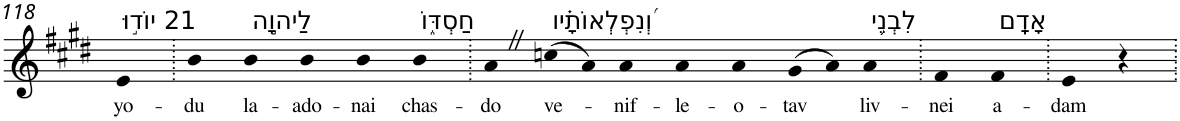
**kern	**text
*part1	*part1
*staff1	*staff1
*I"Piano	*
*I'Pno	*
!!LO:PB:g=z
*clefG2	*
*k[f#c#g#d#]	*
*E:	*
=118	=118
!LO:TX:a:t=21 יוֹד֣וּ	!
!	!LO:LY:b
4e	yo-
=119.	=119.
!	!LO:LY:b
4b	-du
!LO:TX:a:t=לַיהוָ֣ה	!
!	!LO:LY:b
4b	la-
!	!LO:LY:b
4b	-ado-
!	!LO:LY:b
4b	-nai
!LO:TX:a:t=חַסְדּ֑וֹ	!
!	!LO:LY:b
4b	chas-
=120.	=120.
!	!LO:LY:b
4aZ	-do
!LO:TX:a:t=וְ֝נִפְלְאוֹתָ֗יו	!
!	!LO:LY:b
(>8ccn	ve-
8a)	.
!	!LO:LY:b
4a	-nif-
!	!LO:LY:b
4a	-le-
!	!LO:LY:b
4a	-o-
!	!LO:LY:b
(>8g#	-tav
8a)	.
!LO:TX:a:t=לִבְנֵ֥י	!
!	!LO:LY:b
4a	liv-
=121.	=121.
!	!LO:LY:b
4f#	-nei
!LO:TX:a:t=אָדָֽם	!
!	!LO:LY:b
4f#	a-
=122.	=122.
!	!LO:LY:b
4e	-dam
4r	.
=.	=.
*-	*-
